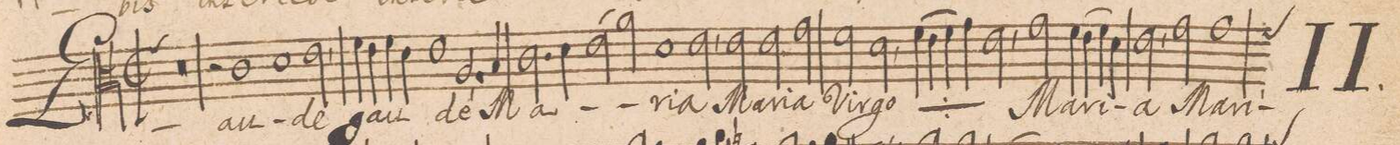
**kern	**text
*I"ALTVS.	*
*clefC3	*
*k[]	*
*met(c|)	*
*M2/1	*
0r	.
=2-	=2-
2r	.
1c\	Gau-
1d\	.
=3-	=3-
*2\right	*
2e,<\	-de
4f\	gau-
4e\	.
4f\	.
4d\	.
=4-	=4-
1e\	.
2.A/	-de
4B/	.
=5-	=5-
2.c\	Ma-
4d\	.
(2e\	.
2a\)	.
=6-	=6-
1d\	-ri-
2e,<\	-a
2e\	Ma-
=7-	=7-
2e\	-ri-
2g\	-a
2f\	Vir-
2d,<\	-go
=8-	=8-
*	*ij
(4f\	Vir-
4e\	.
4f\	.
4g\)	.
2e,<\	-go
*	*Xij
2g\	Ma-
=9-	=9-
(4f\	-ri-
4e\	.
4f\	.
4d\)	.
2e,<\	-a
2g\	Ma-
=10-	=10-
*custos:f	*
1g\	-ri-
*-	*-
